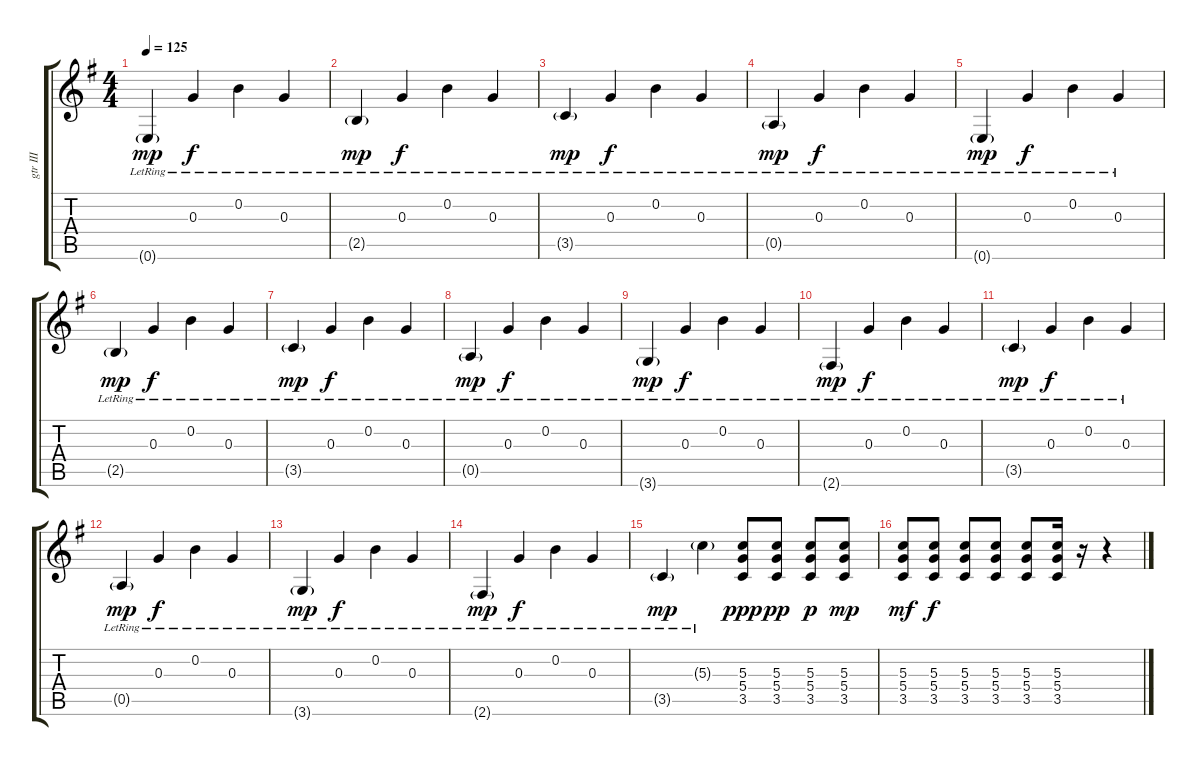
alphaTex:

\track ("gtr III" "gtr III") {instrument electricguitarclean}
\staff {score tabs}
\tuning (E4 B3 G3 D3 A2 E2) {hide}
\ts (4 4)
\tempo 125
\clef g2
\ks eminor
0.6{g lr}.4{dy mp volume 8} 0.3{lr}.4{dy f} 0.2{lr}.4 0.3{lr}.4 |
2.5{g lr}.4{dy mp} 0.3{lr}.4{dy f} 0.2{lr}.4 0.3{lr}.4 |
3.5{g lr}.4{dy mp} 0.3{lr}.4{dy f} 0.2{lr}.4 0.3{lr}.4 |
0.5{g lr}.4{dy mp} 0.3{lr}.4{dy f} 0.2{lr}.4 0.3{lr}.4 |
0.6{g lr}.4{dy mp volume 8} 0.3{lr}.4{dy f} 0.2{lr}.4 0.3{lr}.4 |
2.5{g lr}.4{dy mp} 0.3{lr}.4{dy f} 0.2{lr}.4 0.3{lr}.4 |
3.5{g lr}.4{dy mp} 0.3{lr}.4{dy f} 0.2{lr}.4 0.3{lr}.4 |
0.5{g lr}.4{dy mp} 0.3{lr}.4{dy f} 0.2{lr}.4 0.3{lr}.4 |
3.6{g lr}.4{dy mp} 0.3{lr}.4{dy f} 0.2{lr}.4 0.3{lr}.4 |
2.6{g lr}.4{dy mp} 0.3{lr}.4{dy f} 0.2{lr}.4 0.3{lr}.4 |
3.5{g lr}.4{dy mp} 0.3{lr}.4{dy f} 0.2{lr}.4 0.3{lr}.4 |
0.5{g lr}.4{dy mp} 0.3{lr}.4{dy f} 0.2{lr}.4 0.3{lr}.4 |
3.6{g lr}.4{dy mp} 0.3{lr}.4{dy f} 0.2{lr}.4 0.3{lr}.4 |
2.6{g lr}.4{dy mp} 0.3{lr}.4{dy f} 0.2{lr}.4 0.3{lr}.4 |
3.5{g lr}.4{dy mp} 5.3{g lr}.4 (5.3 5.4 3.5).8{dy ppp volume 13 instrument electricguitarmuted} (5.3 5.4 3.5).8{dy pp} (5.3 5.4 3.5).8{dy p} (5.3 5.4 3.5).8{dy mp} |
(5.3 5.4 3.5).8{dy mf} (5.3 5.4 3.5).8{dy f} (5.3 5.4 3.5).8 (5.3 5.4 3.5).8 (5.3 5.4 3.5).8 (5.3 5.4 3.5).16 r.16 r.4
